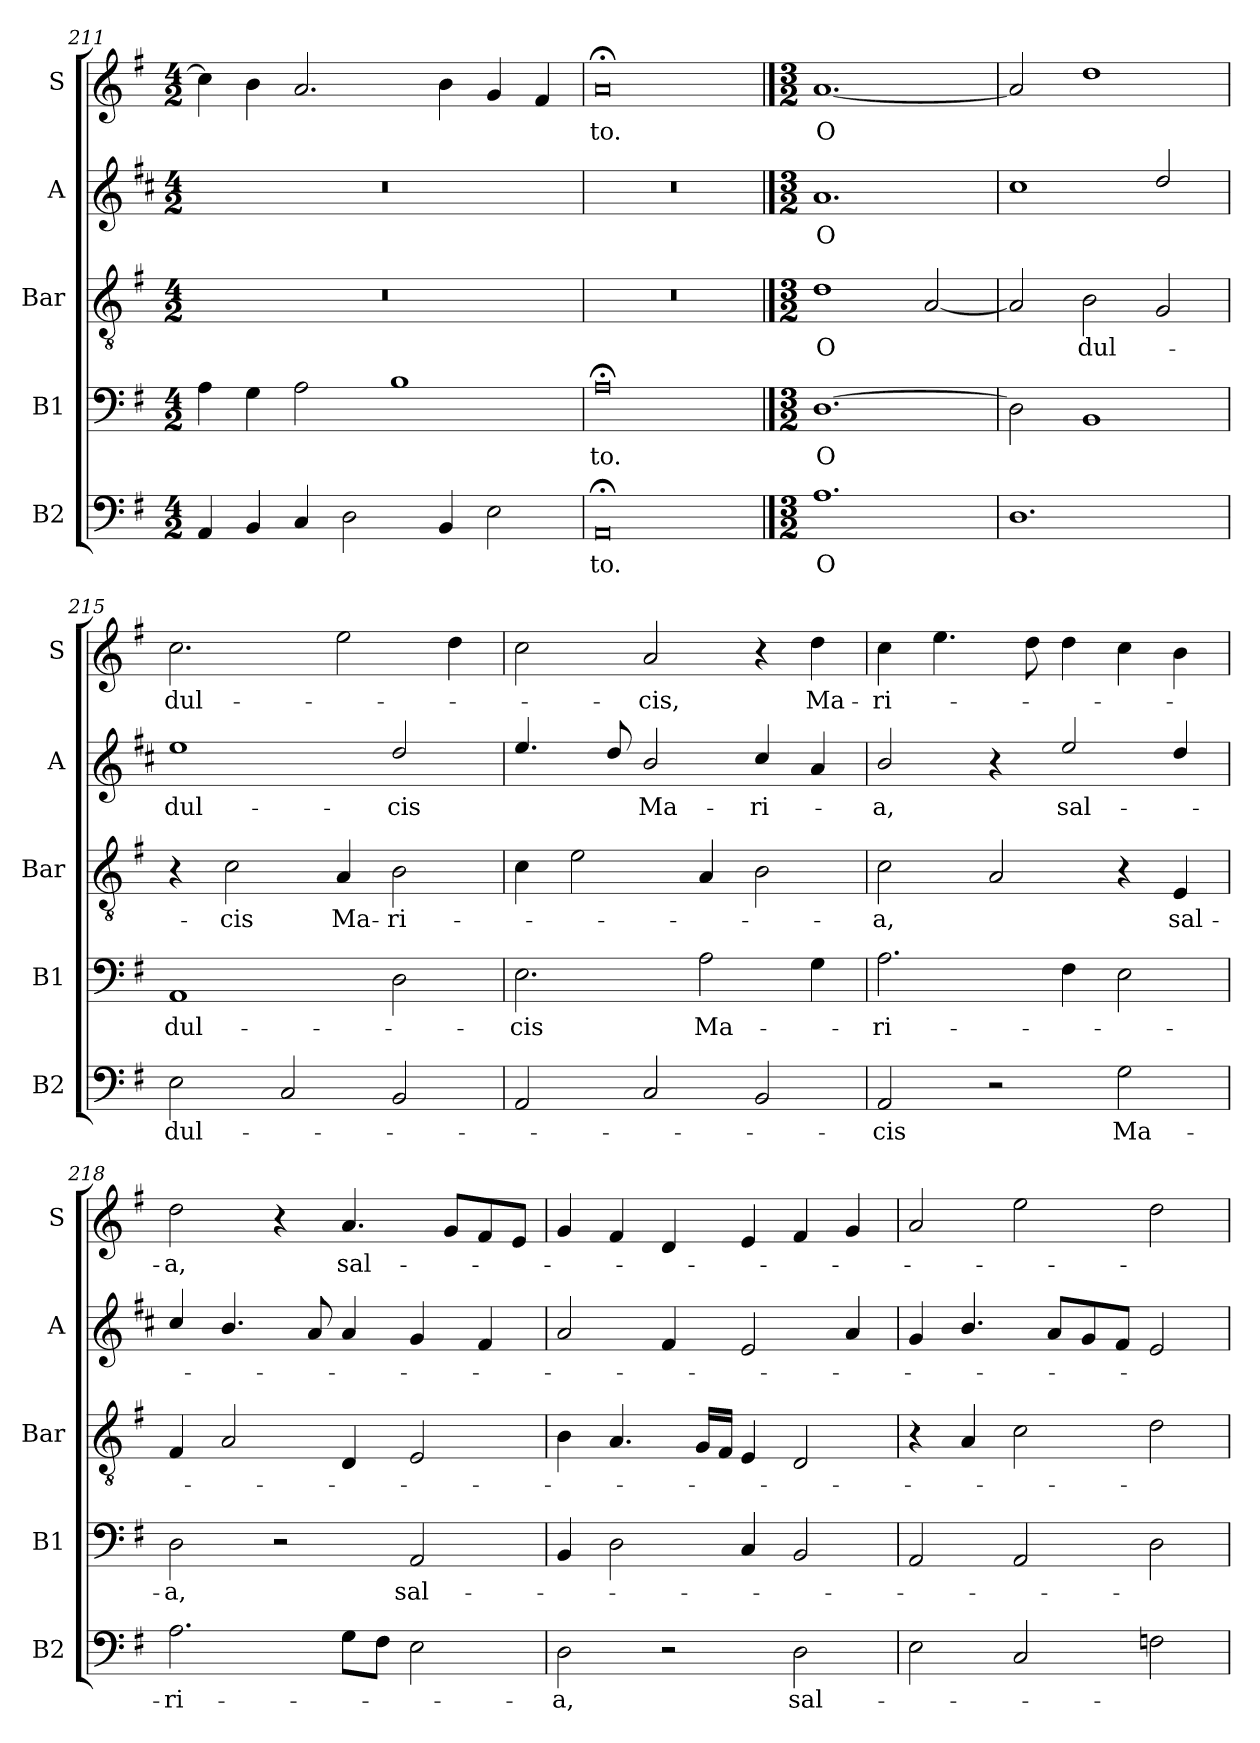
**kern	**text	**kern	**text	**kern	**text	**kern	**text	**kern	**text
*part5	*part5	*part4	*part4	*part3	*part3	*part2	*part2	*part1	*part1
*staff5	*staff5	*staff4	*staff4	*staff3	*staff3	*staff2	*staff2	*staff1	*staff1
*I"B2	*	*I"B1	*	*I"Bar	*	*I"A	*	*I"S	*
*I'B2	*	*I'B1	*	*I'Bar	*	*I'A	*	*I'S	*
*clefF4	*	*clefF4	*	*clefGv2	*	*clefG2	*	*clefG2	*
*	*	*	*	*	*	*ITrd4c7	*	*	*
*k[f#]	*	*k[f#]	*	*k[f#]	*	*k[f#]	*	*k[f#]	*
*M4/2	*	*M4/2	*	*M4/2	*	*M4/2	*	*M4/2	*
=211	=211	=211	=211	=211	=211	=211	=211	=211	=211
4AA/	.	4A\	.	0r	.	0r	.	4cc\]	.
4BB/	.	4G\	.	.	.	.	.	4b\	.
4C/	.	2A\	.	.	.	.	.	2.a/	.
2D\	.	.	.	.	.	.	.	.	.
.	.	1B	.	.	.	.	.	.	.
4BB/	.	.	.	.	.	.	.	4b\	.
2E\	.	.	.	.	.	.	.	4g/	.
.	.	.	.	.	.	.	.	4f#/	.
=212	=212	=212	=212	=212	=212	=212	=212	=212	=212
!	!LO:LY:b	!	!LO:LY:b	!	!	!	!	!	!LO:LY:b
0AA;<	-to.	0A;<	-to.	0r	.	0r	.	0a;<	-to.
==213	==213	==213	==213	==213	==213	==213	==213	==213	==213
*M3/2	*	*M3/2	*	*M3/2	*	*M3/2	*	*M3/2	*
*	*	*	*	*	*	*	*	*MM108	*
!	!LO:LY:b	!	!LO:LY:b	!	!LO:LY:b	!	!LO:LY:b	!	!LO:LY:b
1.A	O	[1.D	O	1d	O	1.d	O	[1.a	O
.	.	.	.	[2A/	.	.	.	.	.
=214	=214	=214	=214	=214	=214	=214	=214	=214	=214
1.D	.	2D\]	.	2A/]	.	1f#	.	2a/]	.
!	!	!	!	!	!LO:LY:b	!	!	!	!
.	.	1BB	.	2B\	dul-	.	.	1dd	.
.	.	.	.	2G/	.	2g/	.	.	.
=215	=215	=215	=215	=215	=215	=215	=215	=215	=215
!	!LO:LY:b	!	!LO:LY:b	!	!	!	!LO:LY:b	!	!LO:LY:b
2E\	dul-	1AA	dul-	4r	.	1a	dul-	2.cc\	dul-
!	!	!	!	!	!LO:LY:b	!	!	!	!
.	.	.	.	2c\	-cis	.	.	.	.
2C/	.	.	.	.	.	.	.	.	.
!	!	!	!	!	!LO:LY:b	!	!	!	!
.	.	.	.	4A/	Ma-	.	.	2ee\	.
!	!	!	!	!	!LO:LY:b	!	!LO:LY:b	!	!
2BB/	.	2D\	.	2B\	-ri-	2g/	-cis	.	.
.	.	.	.	.	.	.	.	4dd\	.
!!LO:LB:g=z
=216	=216	=216	=216	=216	=216	=216	=216	=216	=216
!	!	!	!LO:LY:b	!	!	!	!	!	!
2AA/	.	2.E\	-cis	4c\	.	4.a/	.	2cc\	.
.	.	.	.	2e\	.	.	.	.	.
.	.	.	.	.	.	8g/	.	.	.
!	!	!	!	!	!	!	!LO:LY:b	!	!LO:LY:b
2C/	.	.	.	.	.	2e/	Ma-	2a/	-cis,
!	!	!	!LO:LY:b	!	!	!	!	!	!
.	.	2A\	Ma-	4A/	.	.	.	.	.
!	!	!	!	!	!	!	!LO:LY:b	!	!
2BB/	.	.	.	2B\	.	4f#/	-ri-	4r	.
!	!	!	!	!	!	!	!	!	!LO:LY:b
.	.	4G\	.	.	.	4d/	.	4dd\	Ma-
=217	=217	=217	=217	=217	=217	=217	=217	=217	=217
!	!LO:LY:b	!	!LO:LY:b	!	!LO:LY:b	!	!LO:LY:b	!	!LO:LY:b
2AA/	-cis	2.A\	-ri-	2c\	-a,	2e/	-a,	4cc\	-ri-
.	.	.	.	.	.	.	.	4.ee\	.
2r	.	.	.	2A/	.	4r	.	.	.
.	.	.	.	.	.	.	.	8dd\	.
!	!	!	!	!	!	!	!LO:LY:b	!	!
.	.	4F#\	.	.	.	2a/	sal-	4dd\	.
!	!LO:LY:b	!	!	!	!	!	!	!	!
2G\	Ma-	2E\	.	4r	.	.	.	4cc\	.
!	!	!	!	!	!LO:LY:b	!	!	!	!
.	.	.	.	4E/	sal-	4g/	.	4b\	.
=218	=218	=218	=218	=218	=218	=218	=218	=218	=218
!	!LO:LY:b	!	!LO:LY:b	!	!	!	!	!	!LO:LY:b
2.A\	-ri-	2D\	-a,	4F#/	.	4f#/	.	2dd\	-a,
.	.	.	.	2A/	.	4.e/	.	.	.
.	.	2r	.	.	.	.	.	4r	.
.	.	.	.	.	.	8d/	.	.	.
!	!	!	!	!	!	!	!	!	!LO:LY:b
8G\L	.	.	.	4D/	.	4d/	.	4.a/	sal-
8F#\J	.	.	.	.	.	.	.	.	.
!	!	!	!LO:LY:b	!	!	!	!	!	!
2E\	.	2AA/	sal-	2E/	.	4c/	.	.	.
.	.	.	.	.	.	.	.	8g/L	.
.	.	.	.	.	.	4B/	.	8f#/	.
.	.	.	.	.	.	.	.	8e/J	.
=219	=219	=219	=219	=219	=219	=219	=219	=219	=219
!	!LO:LY:b	!	!	!	!	!	!	!	!
2D\	-a,	4BB/	.	4B\	.	2d/	.	4g/	.
.	.	2D\	.	4.A/	.	.	.	4f#/	.
2r	.	.	.	.	.	4B/	.	4d/	.
.	.	.	.	16G/LL	.	.	.	.	.
.	.	.	.	16F#/JJ	.	.	.	.	.
.	.	4C/	.	4E/	.	2A/	.	4e/	.
!	!LO:LY:b	!	!	!	!	!	!	!	!
2D\	sal-	2BB/	.	2D/	.	.	.	4f#/	.
.	.	.	.	.	.	4d/	.	4g/	.
=220	=220	=220	=220	=220	=220	=220	=220	=220	=220
2E\	.	2AA/	.	4r	.	4c/	.	2a/	.
.	.	.	.	4A/	.	4.e/	.	.	.
2C/	.	2AA/	.	2c\	.	.	.	2ee\	.
.	.	.	.	.	.	8d/L	.	.	.
.	.	.	.	.	.	8c/	.	.	.
.	.	.	.	.	.	8B/J	.	.	.
2Fn\	.	2D\	.	2d\	.	2A/	.	2dd\	.
=	=	=	=	=	=	=	=	=	=
*-	*-	*-	*-	*-	*-	*-	*-	*-	*-
